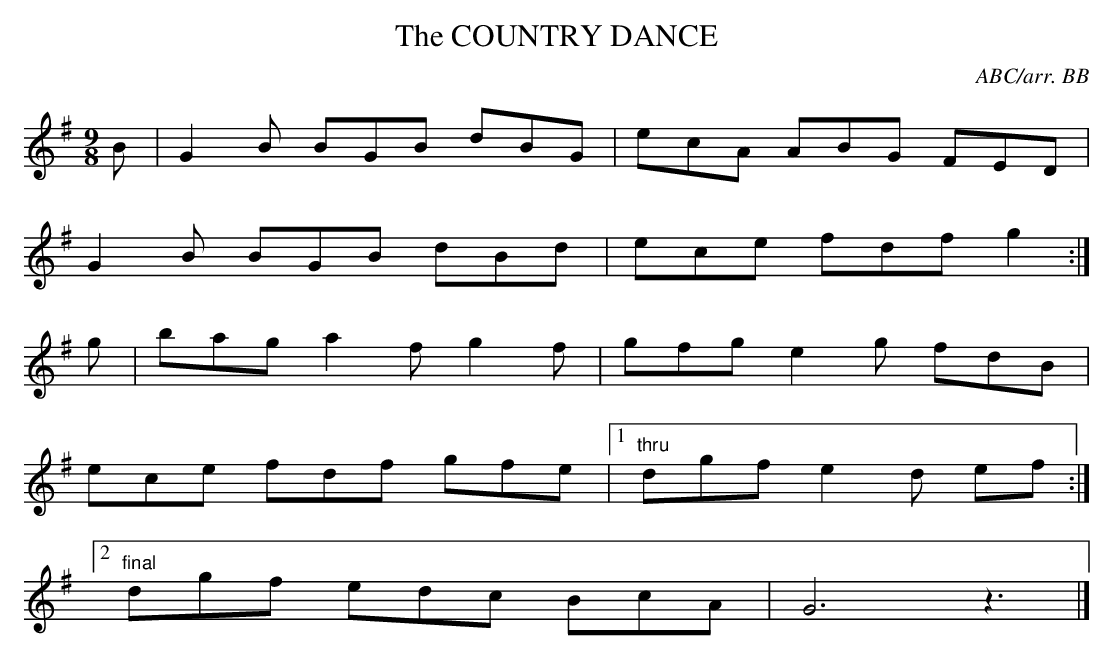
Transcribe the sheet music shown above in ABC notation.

X:1
T:COUNTRY DANCE, The
C:ABC/arr. BB
L:1/8
M:9/8
K:G
B|G2B BGB dBG|ecA ABG FED|
G2B BGB dBd|ece fdf g2:|
g|bag a2f g2f|gfg e2g fdB|
ece fdf gfe|1 "thru"dgf e2d ef:|
[2 "final"dgf edc BcA|G6z3|]
